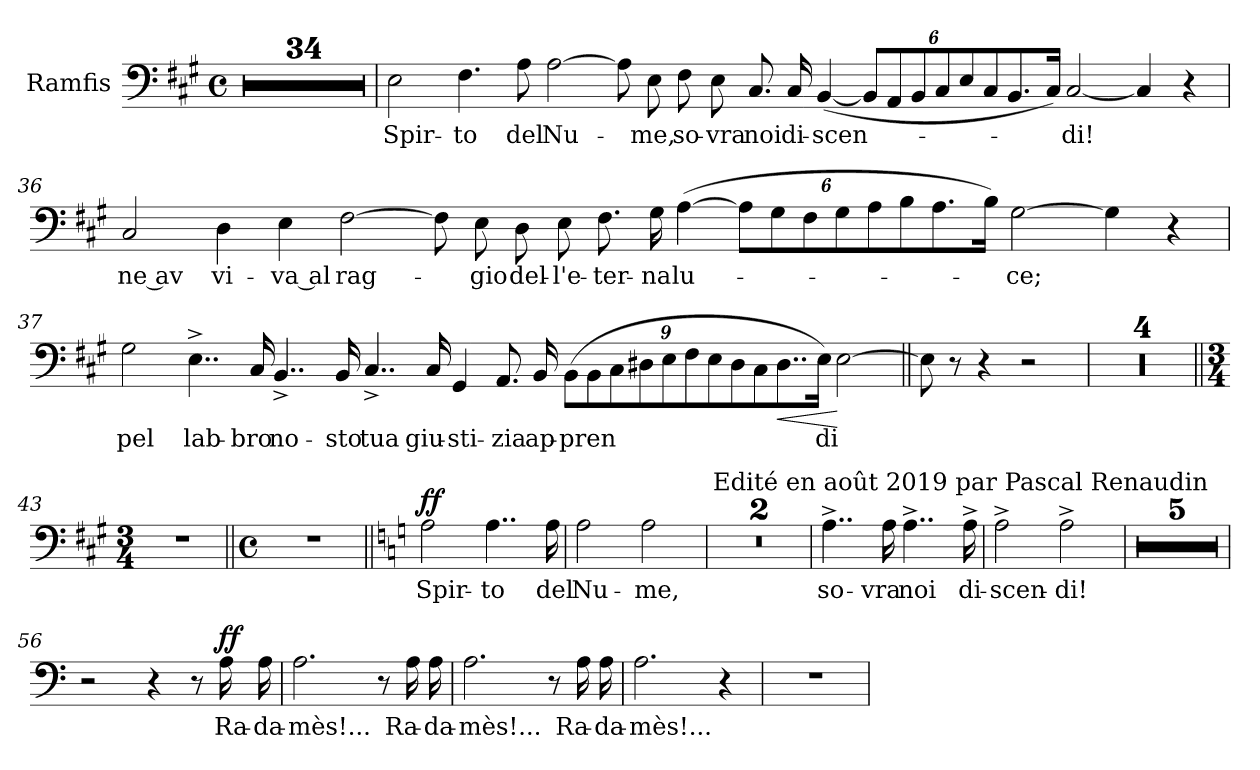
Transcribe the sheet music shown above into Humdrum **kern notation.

**kern	**text	**dynam
*part1	*part1	*part1
*staff1	*staff1	*staff1
*I"Ramfis	*	*
*I'Ram.	*	*
*clefF4	*	*
*k[f#c#g#]	*	*
*M4/4	*	*
*met(c)	*	*
=1	=1	=1
1r	.	.
=2	=2	=2
1r	.	.
=3	=3	=3
1r	.	.
!!LO:LB:g=z
=4	=4	=4
1r	.	.
=5	=5	=5
1r	.	.
=6	=6	=6
1r	.	.
=7	=7	=7
1r	.	.
!!LO:LB:g=z
=8	=8	=8
1r	.	.
=9	=9	=9
1r	.	.
=10	=10	=10
1r	.	.
!!LO:PB:g=z
=11	=11	=11
1r	.	.
=12	=12	=12
1r	.	.
!!LO:LB:g=z
=13	=13	=13
1r	.	.
=14	=14	=14
1r	.	.
!!LO:LB:g=z
=15	=15	=15
1r	.	.
=16	=16	=16
1r	.	.
!!LO:LB:g=z
=17	=17	=17
1r	.	.
=18	=18	=18
1r	.	.
!!LO:PB:g=z
=19	=19	=19
1r	.	.
=20	=20	=20
1r	.	.
=21	=21	=21
1r	.	.
!!LO:LB:g=z
=22	=22	=22
1r	.	.
=23	=23	=23
1r	.	.
!!LO:LB:g=z
=24	=24	=24
1r	.	.
=25	=25	=25
1r	.	.
!!LO:LB:g=z
=26	=26	=26
1r	.	.
=27	=27	=27
1r	.	.
=28	=28	=28
1r	.	.
!!LO:LB:g=z
=29	=29	=29
1r	.	.
=30	=30	=30
1r	.	.
=31	=31	=31
1r	.	.
!!LO:PB:g=z
=32	=32	=32
1r	.	.
=33	=33	=33
1r	.	.
=34	=34	=34
1r	.	.
!!LO:LB:g=z
=35	=35	=35
!	!LO:LY:b:color=#0055FF	!
2E\	Spir-	.
!	!LO:LY:b:color=#0055FF	!
4.F#\	-to	.
!	!LO:LY:b:color=#0055FF	!
8A\	del	.
!	!LO:LY:b:color=#0055FF	!
[2A\	Nu-	.
8A\]	.	.
!	!LO:LY:b:color=#0055FF	!
8E\	-me,	.
!	!LO:LY:b:color=#0055FF	!
8F#\	so-	.
!	!LO:LY:b:color=#0055FF	!
8E\	-vra	.
!	!LO:LY:b:color=#0055FF	!
8.C#/	noi	.
!	!LO:LY:b:color=#0055FF	!
16C#/	di-	.
!	!LO:LY:b:color=#0055FF	!
(<[4BB/	-scen-	.
*Xbrackettup	*	*
12BB/L]	.	.
12AA/	.	.
12BB/	.	.
12C#/	.	.
12E/	.	.
12C#/	.	.
8.BB/	.	.
16C#/Jk)	.	.
!	!LO:LY:b:color=#0055FF	!
[2C#/	-di!	.
4C#/]	.	.
4r	.	.
!!LO:LB:g=z
=36	=36	=36
!	!LO:LY:b:color=#0055FF	!
2C#/	ne av	.
!	!LO:LY:b:color=#0055FF	!
4D\	-vi-	.
!	!LO:LY:b:color=#0055FF	!
4E\	va al	.
!	!LO:LY:b:color=#0055FF	!
[2F#\	rag-	.
8F#\]	.	.
!	!LO:LY:b:color=#0055FF	!
8E\	-gio	.
!	!LO:LY:b:color=#0055FF	!
8D\	del-	.
!	!LO:LY:b:color=#0055FF	!
8E\	-l'e-	.
!	!LO:LY:b:color=#0055FF	!
8.F#\	-ter-	.
!	!LO:LY:b:color=#0055FF	!
16G#\	-na	.
!	!LO:LY:b:color=#0055FF	!
(>[4A\	lu-	.
12A\L]	.	.
12G#\	.	.
12F#\	.	.
12G#\	.	.
12A\	.	.
12B\	.	.
8.A\	.	.
16B\Jk)	.	.
!	!LO:LY:b:color=#0055FF	!
[2G#\	-ce;	.
4G#\]	.	.
4r	.	.
!!LO:LB:g=z
=37	=37	=37
!	!LO:LY:b:color=#0055FF	!
2G#\	pel	.
!	!LO:LY:b:color=#0055FF	!
4..E^\	lab-	.
!	!LO:LY:b:color=#0055FF	!
16C#/	-bro	.
!	!LO:LY:b:color=#0055FF	!
4..BB^/	no-	.
!	!LO:LY:b:color=#0055FF	!
16BB/	-sto	.
!	!LO:LY:b:color=#0055FF	!
4..C#^/	tua	.
!	!LO:LY:b:color=#0055FF	!
16C#/	giu-	.
!	!LO:LY:b:color=#0055FF	!
4GG#/	-sti-	.
!	!LO:LY:b:color=#0055FF	!
8.AA/	-zia	.
!	!LO:LY:b:color=#0055FF	!
16BB/	ap-	.
!	!LO:LY:b:color=#0055FF	!
(>12BB\L	-pren	.
12BB\	.	.
12C#\	.	.
12D#X\	.	.
12E\	.	.
12F#\	.	.
12E\	.	.
12D#\	.	.
12C#\	.	.
!	!	!LO:HP:b
8..D#\	.	<
16E\Jk)	.	.
!	!LO:LY:b:color=#0055FF	!
[2E\	di	[
!!LO:PB:g=z
=38||	=38||	=38||
8E\]	.	.
8r	.	.
4r	.	.
2r	.	.
=39	=39	=39
1r	.	.
=40	=40	=40
1r	.	.
!!LO:LB:g=z
=41	=41	=41
1r	.	.
=42	=42	=42
1r	.	.
=43||	=43||	=43||
*M3/4	*	*
2.r	.	.
!!LO:LB:g=z
=44||	=44||	=44||
*M4/4	*	*
*met(c)	*	*
1r	.	.
=45||	=45||	=45||
*k[]	*	*
*C:	*	*
!	!LO:LY:b:color=#0055FF	!LO:DY:a
2A\	Spir-	ff
!	!LO:LY:b:color=#0055FF	!
4..A\	-to	.
!	!LO:LY:b:color=#0055FF	!
16A\	del	.
=46	=46	=46
!	!LO:LY:b:color=#0055FF	!
2A\	Nu-	.
!	!LO:LY:b:color=#0055FF	!
2A\	-me,	.
=47	=47	=47
!LO:TX:a:t=Edité en août 2019 par Pascal Renaudin	!	!
1r	.	.
=48	=48	=48
1r	.	.
!!LO:PB:g=z
=49	=49	=49
!	!LO:LY:b:color=#0055FF	!
4..A^\	so-	.
!	!LO:LY:b:color=#0055FF	!
16A\	-vra	.
!	!LO:LY:b:color=#0055FF	!
4..A^\	noi	.
!	!LO:LY:b:color=#0055FF	!
16A^\	di-	.
=50	=50	=50
!	!LO:LY:b:color=#0055FF	!
2A^\	-scen-	.
!	!LO:LY:b:color=#0055FF	!
2A^\	-di!	.
=51	=51	=51
1r	.	.
=52	=52	=52
1r	.	.
!!LO:LB:g=z
=53	=53	=53
1r	.	.
=54	=54	=54
1r	.	.
=55	=55	=55
1r	.	.
!!LO:LB:g=z
=56	=56	=56
2r	.	.
4r	.	.
8r	.	.
!	!LO:LY:b:color=#0055FF	!LO:DY:a
16A\	Ra-	ff
!	!LO:LY:b:color=#0055FF	!
16A\	-da-	.
=57	=57	=57
!	!LO:LY:b:color=#0055FF	!
2.A\	-mès!...	.
8r	.	.
!	!LO:LY:b:color=#0055FF	!
16A\	Ra-	.
!	!LO:LY:b:color=#0055FF	!
16A\	-da-	.
=58	=58	=58
!	!LO:LY:b:color=#0055FF	!
2.A\	-mès!...	.
8r	.	.
!	!LO:LY:b:color=#0055FF	!
16A\	Ra-	.
!	!LO:LY:b:color=#0055FF	!
16A\	-da-	.
=59	=59	=59
!	!LO:LY:b:color=#0055FF	!
2.A\	-mès!...	.
4r	.	.
=60	=60	=60
1r	.	.
=	=	=
*-	*-	*-
